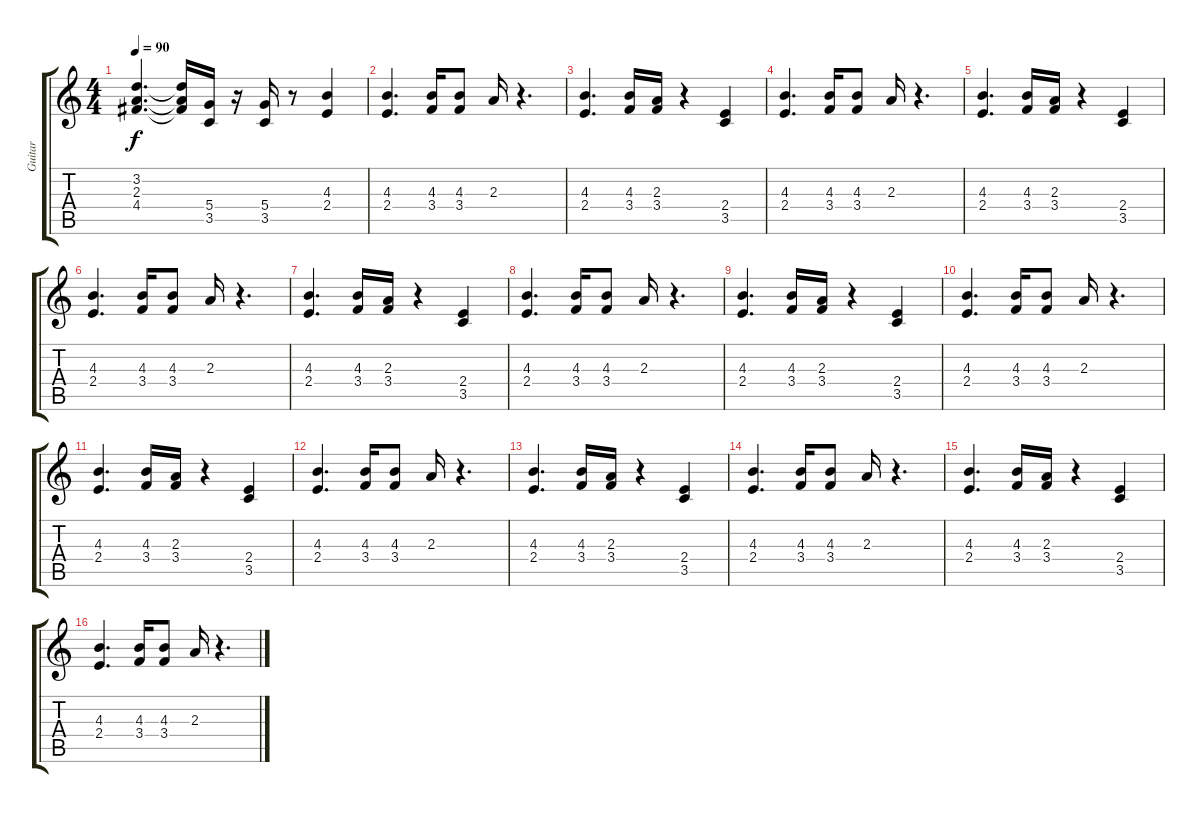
\track ("Guitar" "Guitar") {instrument distortionguitar}
\staff {score tabs}
\tuning (E4 B3 G3 D3 A2 E2) {hide}
\ts (4 4)
\tempo 90
\clef g2
\ks c
(3.2 2.3 4.4).4{d dy f} (3.2{t} 2.3{t} 4.4{t}).16 (5.4 3.5).16 r.16 (5.4 3.5).16 r.8 (4.3 2.4).4 |
(4.3 2.4).4{d} (4.3 3.4).16 (4.3 3.4).8 2.3.16 r.4{d} |
(4.3 2.4).4{d} (4.3 3.4).16 (2.3 3.4).16 r.4 (2.4 3.5).4 |
(4.3 2.4).4{d} (4.3 3.4).16 (4.3 3.4).8 2.3.16 r.4{d} |
(4.3 2.4).4{d} (4.3 3.4).16 (2.3 3.4).16 r.4 (2.4 3.5).4 |
(4.3 2.4).4{d} (4.3 3.4).16 (4.3 3.4).8 2.3.16 r.4{d} |
(4.3 2.4).4{d} (4.3 3.4).16 (2.3 3.4).16 r.4 (2.4 3.5).4 |
(4.3 2.4).4{d} (4.3 3.4).16 (4.3 3.4).8 2.3.16 r.4{d} |
(4.3 2.4).4{d} (4.3 3.4).16 (2.3 3.4).16 r.4 (2.4 3.5).4 |
(4.3 2.4).4{d} (4.3 3.4).16 (4.3 3.4).8 2.3.16 r.4{d} |
(4.3 2.4).4{d} (4.3 3.4).16 (2.3 3.4).16 r.4 (2.4 3.5).4 |
(4.3 2.4).4{d} (4.3 3.4).16 (4.3 3.4).8 2.3.16 r.4{d} |
(4.3 2.4).4{d} (4.3 3.4).16 (2.3 3.4).16 r.4 (2.4 3.5).4 |
(4.3 2.4).4{d} (4.3 3.4).16 (4.3 3.4).8 2.3.16 r.4{d} |
(4.3 2.4).4{d} (4.3 3.4).16 (2.3 3.4).16 r.4 (2.4 3.5).4 |
(4.3 2.4).4{d} (4.3 3.4).16 (4.3 3.4).8 2.3.16 r.4{d}
